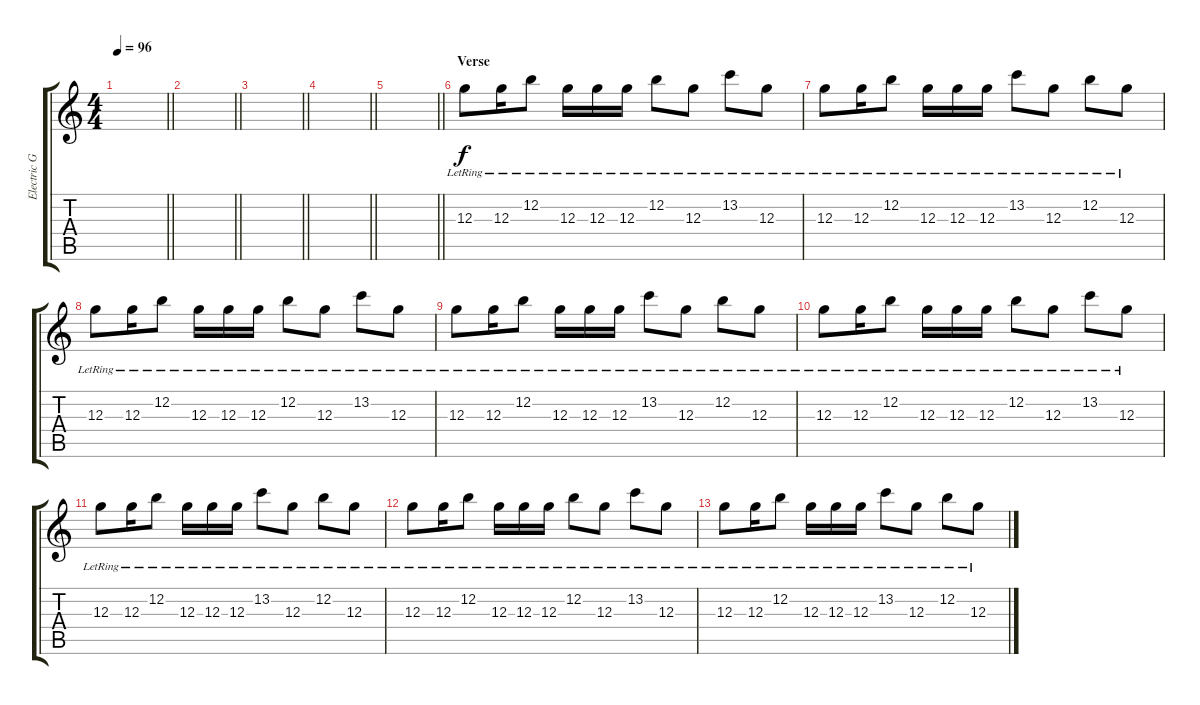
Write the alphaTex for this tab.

\track ("Electric Guitar " "Electric G") {instrument electricguitarclean}
\staff {score tabs}
\tuning (E4 B3 G3 D3 A2 E2) {hide}
\ts (4 4)
\tempo 96
\clef g2
\barLineRight lightlight
\ks c
|
\barLineRight lightlight
|
\barLineRight lightlight
|
\barLineRight lightlight
|
\barLineRight lightlight
|
\section ("" "Verse")
12.3{lr}.8 12.3{lr}.16 12.2{lr}.8 12.3{lr}.16 12.3{lr}.16 12.3{lr}.16 12.2{lr}.8 12.3{lr}.8 13.2{lr}.8 12.3{lr}.8 |
12.3{lr}.8 12.3{lr}.16 12.2{lr}.8 12.3{lr}.16 12.3{lr}.16 12.3{lr}.16 13.2{lr}.8 12.3{lr}.8 12.2{lr}.8 12.3{lr}.8 |
12.3{lr}.8 12.3{lr}.16 12.2{lr}.8 12.3{lr}.16 12.3{lr}.16 12.3{lr}.16 12.2{lr}.8 12.3{lr}.8 13.2{lr}.8 12.3{lr}.8 |
12.3{lr}.8 12.3{lr}.16 12.2{lr}.8 12.3{lr}.16 12.3{lr}.16 12.3{lr}.16 13.2{lr}.8 12.3{lr}.8 12.2{lr}.8 12.3{lr}.8 |
12.3{lr}.8 12.3{lr}.16 12.2{lr}.8 12.3{lr}.16 12.3{lr}.16 12.3{lr}.16 12.2{lr}.8 12.3{lr}.8 13.2{lr}.8 12.3{lr}.8 |
12.3{lr}.8 12.3{lr}.16 12.2{lr}.8 12.3{lr}.16 12.3{lr}.16 12.3{lr}.16 13.2{lr}.8 12.3{lr}.8 12.2{lr}.8 12.3{lr}.8 |
12.3{lr}.8 12.3{lr}.16 12.2{lr}.8 12.3{lr}.16 12.3{lr}.16 12.3{lr}.16 12.2{lr}.8 12.3{lr}.8 13.2{lr}.8 12.3{lr}.8 |
12.3{lr}.8 12.3{lr}.16 12.2{lr}.8 12.3{lr}.16 12.3{lr}.16 12.3{lr}.16 13.2{lr}.8 12.3{lr}.8 12.2{lr}.8 12.3{lr}.8
